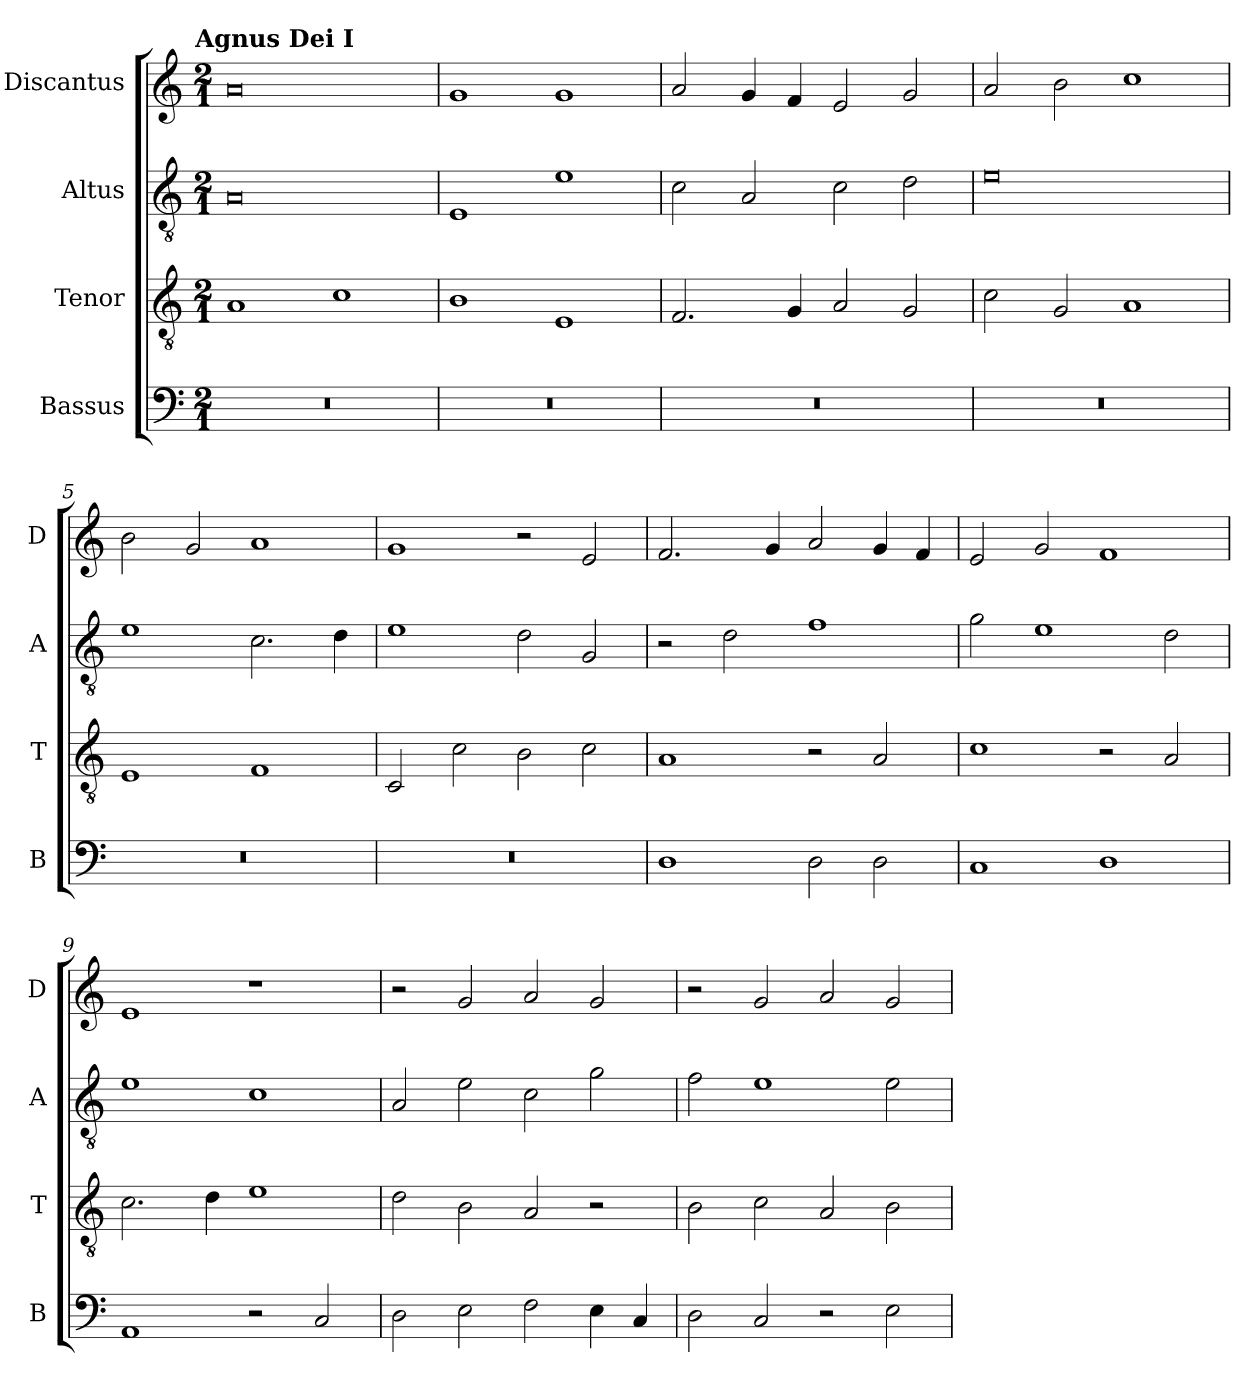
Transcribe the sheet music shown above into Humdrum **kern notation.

**kern	**kern	**kern	**kern
*part4	*part3	*part2	*part1
*staff4	*staff3	*staff2	*staff1
*I"Bassus	*I"Tenor	*I"Altus	*I"Discantus
*I'B	*I'T	*I'A	*I'D
*clefF4	*clefGv2	*clefGv2	*clefG2
*k[]	*k[]	*k[]	*k[]
!!LO:TX:omd:t=Agnus Dei I
*M2/1	*M2/1	*M2/1	*M2/1
=1	=1	=1	=1
0r	1A	0A	0a
.	1c	.	.
=2	=2	=2	=2
0r	1B	1E	1g
.	1E	1e	1g
=3	=3	=3	=3
0r	2.F/	2c\	2a/
.	.	2A/	4g/
.	4G/	.	4f/
.	2A/	2c\	2e/
.	2G/	2d\	2g/
=4	=4	=4	=4
0r	2c\	0e	2a/
.	2G/	.	2b\
.	1A	.	1cc
=5	=5	=5	=5
0r	1E	1e	2b\
.	.	.	2g/
.	1F	2.c\	1a
.	.	4d\	.
=6	=6	=6	=6
0r	2C/	1e	1g
.	2c\	.	.
.	2B\	2d\	2r
.	2c\	2G/	2e/
=7	=7	=7	=7
1D	1A	2r	2.f/
.	.	2d\	.
.	.	.	4g/
2D\	2r	1f	2a/
2D\	2A/	.	4g/
.	.	.	4f/
=8	=8	=8	=8
1C	1c	2g\	2e/
.	.	1e	2g/
1D	2r	.	1f
.	2A/	2d\	.
=9	=9	=9	=9
1AA	2.c\	1e	1e
.	4d\	.	.
2r	1e	1c	1r
2C/	.	.	.
=10	=10	=10	=10
2D\	2d\	2A/	2r
2E\	2B\	2e\	2g/
2F\	2A/	2c\	2a/
4E\	2r	2g\	2g/
4C/	.	.	.
=11	=11	=11	=11
2D\	2B\	2f\	2r
2C/	2c\	1e	2g/
2r	2A/	.	2a/
2E\	2B\	2e\	2g/
=	=	=	=
*-	*-	*-	*-
